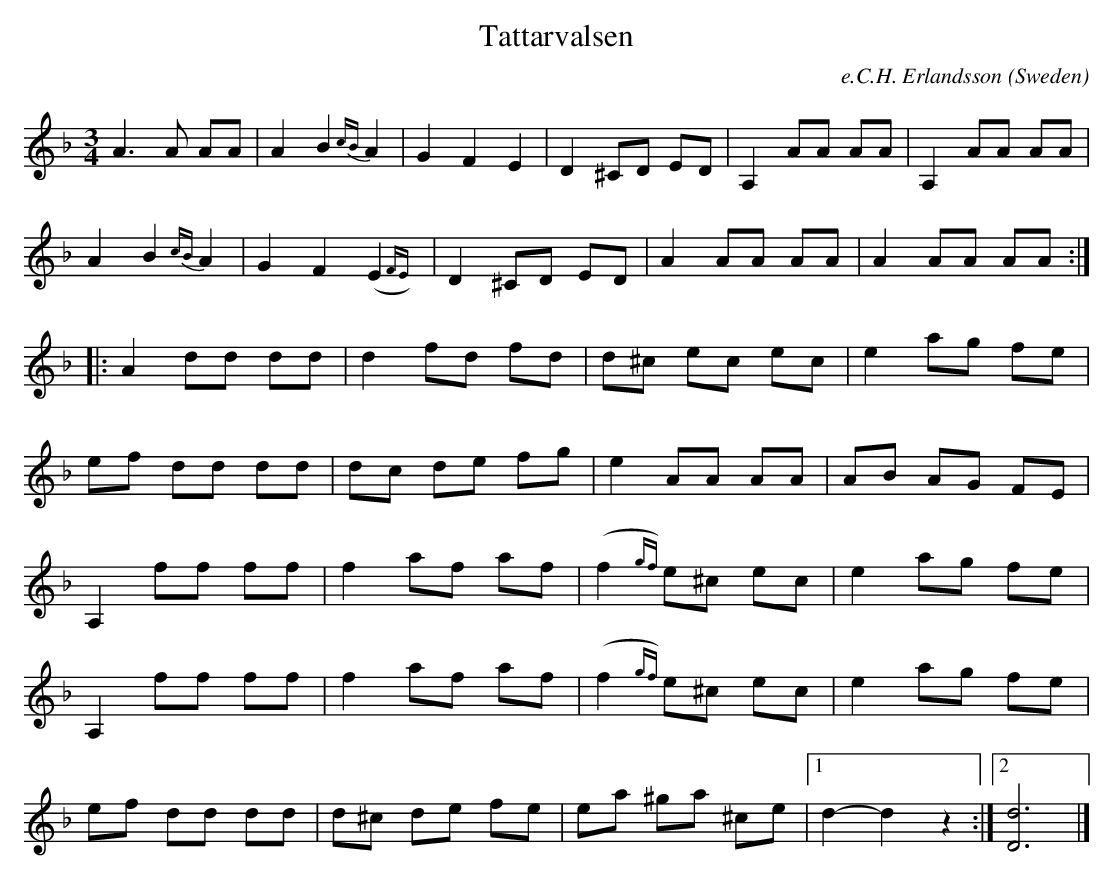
X:1
T:Tattarvalsen
C:e.C.H. Erlandsson
O:Sweden
M:3/4
K:D minor
V:1
A3A AA | A2B2 {cB}A2 | G2F2E2 | D2^CD ED | A,2AA AA | A,2 AA AA | !
A2B2{cB}A2 | G2F2(E2{FE}) | D2^CD ED | A2 AA AA | A2 AA AA :: !
A2 dd dd | d2fd fd | d^c ec ec | e2 ag fe | !
ef dd dd | dc de fg | e2AA AA | AB AG FE | !
A,2ff ff | f2af af | (f2{gf}) e^c ec | e2 ag fe | !
A,2 ff ff | f2 af af | (f2{gf}) e^c ec | e2 ag fe | !
ef dd dd | d^c de fe | ea ^ga ^ce |1 d2-d2z2:|2 [Dd]6 |]
